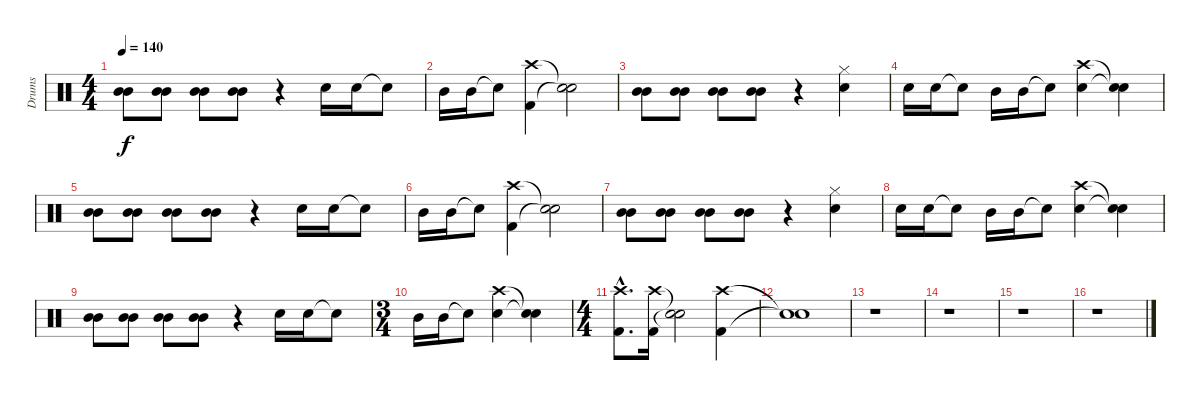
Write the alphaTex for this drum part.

\track ("Drums" "Drums") {instrument percussion}
\staff {score}
\articulation defaults
\ts (4 4)
\tempo 140
\clef neutral
\ks c
("Mid Tom (hit)" "Mid Tom (hit)").8{dy f} ("Mid Tom (hit)" "Mid Tom (hit)").8 ("Mid Tom (hit)" "Mid Tom (hit)").8 ("Mid Tom (hit)" "Mid Tom (hit)").8 r.4 "Electric Snare (hit)".16 "Electric Snare (hit)".16 "Snare (hit)"{t}.8 |
"Mid Tom (hit)".16 "Mid Tom (hit)".16 "Snare (hit)"{t}.8 ("Crash high (hit)" "Kick (hit) 2").4 ("Snare (hit)"{t} "Snare (hit)"{t}).2 |
("Mid Tom (hit)" "Mid Tom (hit)").8 ("Mid Tom (hit)" "Mid Tom (hit)").8 ("Mid Tom (hit)" "Mid Tom (hit)").8 ("Mid Tom (hit)" "Mid Tom (hit)").8 r.4 ("Hi-Hat (closed)" "Electric Snare (hit)").4 |
"Electric Snare (hit)".16 "Electric Snare (hit)".16 "Snare (hit)"{t}.8 "Mid Tom (hit)".16 "Mid Tom (hit)".16 "Snare (hit)"{t}.8 ("Crash high (hit)" "Snare (hit) 2").4 ("Snare (hit)"{t} "Snare (hit)"{t}).4 |
("Mid Tom (hit)" "Mid Tom (hit)").8 ("Mid Tom (hit)" "Mid Tom (hit)").8 ("Mid Tom (hit)" "Mid Tom (hit)").8 ("Mid Tom (hit)" "Mid Tom (hit)").8 r.4 "Electric Snare (hit)".16 "Electric Snare (hit)".16 "Snare (hit)"{t}.8 |
"Mid Tom (hit)".16 "Mid Tom (hit)".16 "Snare (hit)"{t}.8 ("Crash high (hit)" "Kick (hit) 2").4 ("Snare (hit)"{t} "Snare (hit)"{t}).2 |
("Mid Tom (hit)" "Mid Tom (hit)").8 ("Mid Tom (hit)" "Mid Tom (hit)").8 ("Mid Tom (hit)" "Mid Tom (hit)").8 ("Mid Tom (hit)" "Mid Tom (hit)").8 r.4 ("Hi-Hat (closed)" "Electric Snare (hit)").4 |
"Electric Snare (hit)".16 "Electric Snare (hit)".16 "Snare (hit)"{t}.8 "Mid Tom (hit)".16 "Mid Tom (hit)".16 "Snare (hit)"{t}.8 ("Crash high (hit)" "Electric Snare (hit)").4 ("Snare (hit)"{t} "Snare (hit)"{t}).4 |
("Mid Tom (hit)" "Mid Tom (hit)").8 ("Mid Tom (hit)" "Mid Tom (hit)").8 ("Mid Tom (hit)" "Mid Tom (hit)").8 ("Mid Tom (hit)" "Mid Tom (hit)").8 r.4 "Electric Snare (hit)".16 "Electric Snare (hit)".16 "Snare (hit)"{t}.8 |
\ts (3 4)
"Mid Tom (hit)".16 "Mid Tom (hit)".16 "Snare (hit)"{t}.8 ("Crash high (hit)" "Electric Snare (hit)").4 ("Snare (hit)"{t} "Snare (hit)"{t}).4 |
\ts (4 4)
("Crash high (hit)"{hac} "Kick (hit) 2"{hac}).8{d} ("Crash high (hit)" "Kick (hit) 2").16 ("Snare (hit)"{t} "Snare (hit)"{t}).2 ("Crash high (hit)" "Kick (hit) 2").4 |
("Snare (hit)"{t} "Snare (hit)"{t}).1 |
r.1 |
r.1 |
r.1 |
r.1
